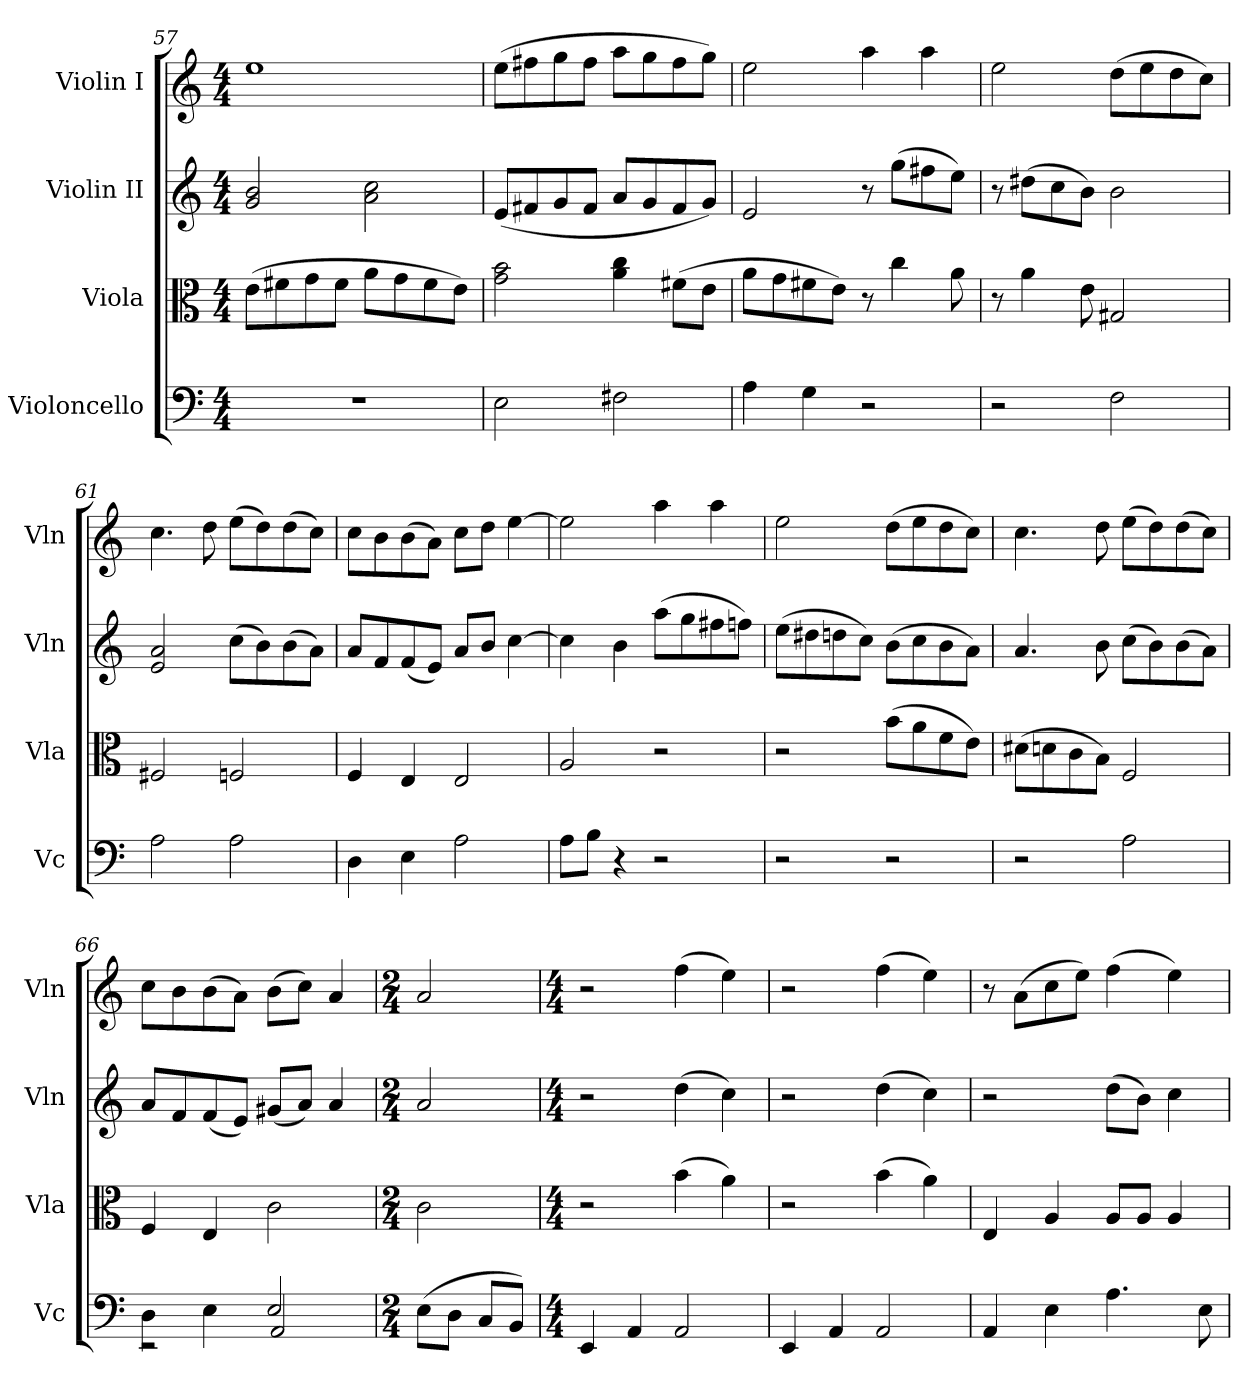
**kern	**kern	**kern	**kern
*part4	*part3	*part2	*part1
*staff4	*staff3	*staff2	*staff1
*I"Violoncello	*I"Viola	*I"Violin II	*I"Violin I
*I'Vc	*I'Vla	*I'Vln	*I'Vln
*clefF4	*clefC3	*clefG2	*clefG2
*k[]	*k[]	*k[]	*k[]
*M4/4	*M4/4	*M4/4	*M4/4
=57	=57	=57	=57
1r	(>8e\L	2g/ 2b/	1ee
.	8f#X\	.	.
.	8g\	.	.
.	8f#\J	.	.
.	8a\L	2a\ 2cc\	.
.	8g\	.	.
.	8f#\	.	.
.	8e\J)	.	.
=58	=58	=58	=58
2E\	2g\ 2b\	(<8e/L	(>8ee\L
.	.	8f#X/	8ff#X\
.	.	8g/	8gg\
.	.	8f#/J	8ff#\J
2F#X\	4a\ 4cc\	8a/L	8aa\L
.	.	8g/	8gg\
.	(>8f#X\L	8f#/	8ff#\
.	8e\J	8g/J)	8gg\J)
!!LO:LB:g=z
=59	=59	=59	=59
4A\	8a\L	2e/	2ee\
.	8g\	.	.
4G\	8f#X\	.	.
.	8e\J)	.	.
2r	8r	8r	4aa\
.	4cc\	(>8gg\L	.
.	.	8ff#X\	4aa\
.	8a\	8ee\J)	.
=60	=60	=60	=60
2r	8r	8r	2ee\
.	4a\	(>8dd#X\L	.
.	.	8cc\	.
.	8e\	8b\J)	.
2F\	2G#X/	2b\	(>8dd\L
.	.	.	8ee\
.	.	.	8dd\
.	.	.	8cc\J)
=61	=61	=61	=61
2A\	2F#X/	2e/ 2a/	4.cc\
.	.	.	8dd\
2A\	2Fn/	(>8cc\L	(>8ee\L
.	.	8b\)	8dd\)
.	.	(>8b\	(>8dd\
.	.	8a\J)	8cc\J)
=62	=62	=62	=62
4D\	4F/	8a/L	8cc\L
.	.	8f/	8b\
4E\	4E/	(<8f/	(>8b\
.	.	8e/J)	8a\J)
2A\	2E/	8a/L	8cc\L
.	.	8b/J	8dd\J
.	.	[4cc\	[4ee\
=63	=63	=63	=63
8A\L	2A/	4cc\]	2ee\]
8B\J	.	.	.
4r	.	4b\	.
2r	2r	(>8aa\L	4aa\
.	.	8gg\	.
.	.	8ff#X\	4aa\
.	.	8ffn\J)	.
!!LO:PB:g=z
=64	=64	=64	=64
2r	2r	(>8ee\L	2ee\
.	.	8dd#X\	.
.	.	8ddn\	.
.	.	8cc\J)	.
2r	(>8b\L	(>8b\L	(>8dd\L
.	8a\	8cc\	8ee\
.	8f\	8b\	8dd\
.	8e\J)	8a\J)	8cc\J)
=65	=65	=65	=65
2r	(>8d#X\L	4.a/	4.cc\
.	8dn\	.	.
.	8c\	.	.
.	8B\J)	8b\	8dd\
2A\	2F/	(>8cc\L	(>8ee\L
.	.	8b\)	8dd\)
.	.	(>8b\	(>8dd\
.	.	8a\J)	8cc\J)
=66	=66	=66	=66
*^	*	*	*
4D\	2r	4F/	8a/L	8cc\L
.	.	.	8f/	8b\
4E\	.	4E/	(<8f/	(>8b\
.	.	.	8e/J)	8a\J)
2E/	2AA/	2c\	(<8g#X/L	(>8b\L
.	.	.	8a/J)	8cc\J)
.	.	.	4a/	4a/
*v	*v	*	*	*
=67	=67	=67	=67
*M2/4	*M2/4	*M2/4	*M2/4
(>8E\L	2c\	2a/	2a/
8D\J	.	.	.
8C/L	.	.	.
8BB/J)	.	.	.
=68	=68	=68	=68
*M4/4	*M4/4	*M4/4	*M4/4
4EE/	2r	2r	2r
4AA/	.	.	.
2AA/	(>4b\	(>4dd\	(>4ff\
.	4a\)	4cc\)	4ee\)
=69	=69	=69	=69
4EE/	2r	2r	2r
4AA/	.	.	.
2AA/	(>4b\	(>4dd\	(>4ff\
.	4a\)	4cc\)	4ee\)
!!LO:LB:g=z
=70	=70	=70	=70
4AA/	4E/	2r	8r
.	.	.	(>8a\L
4E\	4A/	.	8cc\
.	.	.	8ee\J)
4.A\	8A/L	(>8dd\L	(>4ff\
.	8A/J	8b\J)	.
.	4A/	4cc\	4ee\)
8E\	.	.	.
=	=	=	=
*-	*-	*-	*-
